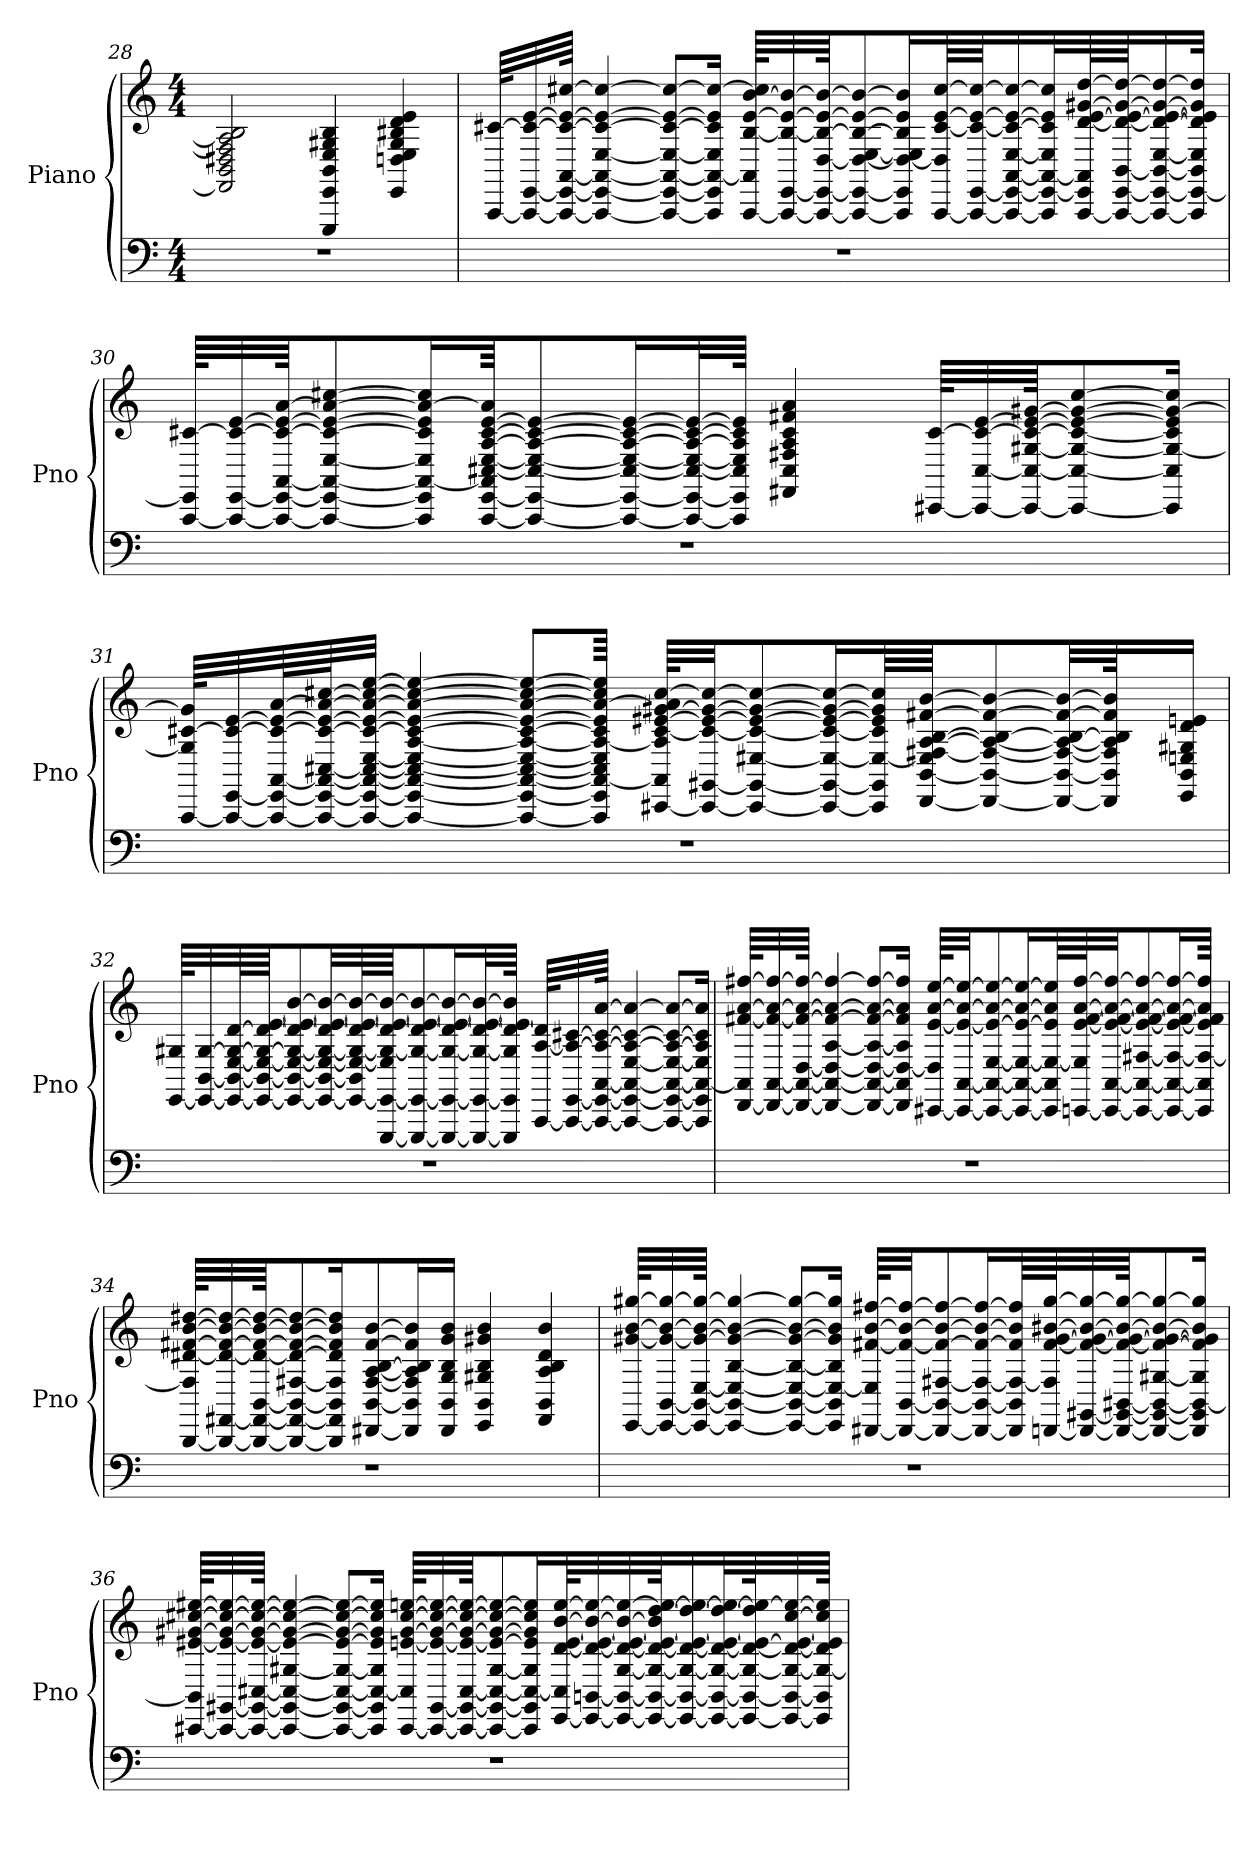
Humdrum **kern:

**kern	**kern
*part1	*part1
*staff2	*staff1
*I"Piano	*
*I'Pno	*
!!LO:LB:g=z
*clefF4	*clefG2
*k[]	*k[]
*C:	*C:
*M4/4	*M4/4
=28	=28
1r	2FF#/] 2BB/ 2D#X/ 2F#/] 2A/] 2B/
.	4EEE/ 4EE/ 4BB/ 4E/ 4G#X/ 4B/
.	4EE/ 4Dn/ 4E/ 4G#/ 4B#X/ 4d/ 4e/
=29	=29
1r	[64AAA/ [64c#X/KLLL
.	32AAA/_ [32EE/ 32c#/_ [32e/
.	64AAA/_ 64EE/_ [64AA/ 64c#/_ 64e/_ [64cc#X/JJJk
.	4AAA/_ 4EE/_ 4AA/_ [4E/ 4c#/_ 4e/_ 4cc#/_
.	8AAA/_ 8EE/_ 8AA/_ 8E/_ 8c#/_ 8e/_ 8cc#/_L
.	16AAA/] 16EE/] 16AA/_ 16E/] 16c#/] 16e/] 16cc#/_Jk
.	[64AAA/ 64AA/] [64B/ [64e/ [64b/ 64cc#/]KLLL
.	32AAA/_ [32EE/ 32B/_ 32e/_ 32b/_
.	64AAA/_ 64EE/_ [64D/ 64B/_ 64e/_ 64b/_JJK
.	8AAA/_ 8EE/_ 8D/_ [8E/ 8B/_ 8e/_ 8b/_
.	16AAA/] 16EE/] 16D/_ 16E/] 16B/] 16e/] 16b/]L
.	[64AAA/ 64D/] [64c#/ [64e/ [64cc#/LL
.	64AAA/_ [64EE/ 64c#/_ 64e/_ 64cc#/_JJ
.	16AAA/_ 16EE/_ [16AA/ [16E/ 16c#/_ 16e/_ 16cc#/_
.	32AAA/] 32EE/_ 32AA/_ 32E/] 32c#/] 32e/] 32cc#/]L
.	[64AAA/ 64EE/] 64AA/] [64d/ [64e/ [64g#X/ [64dd/L
.	64AAA/_ [64EE/ [64BB/ 64d/_ 64e/_ 64g#/_ 64dd/_JJ
.	16AAA/_ 16EE/_ 16BB/_ [16E/ 16d/_ 16e/_ 16g#/_ 16dd/_
.	32AAA/] 32EE/_ 32BB/] 32E/] 32d/] 32e/] 32g#/] 32dd/]JJk
!!LO:LB:g=z
=30	=30
1r	[64AAA/ 64EE/] [64c#X/KLLL
.	32AAA/_ [32EE/ 32c#/_ [32e/
.	64AAA/_ 64EE/_ [64AA/ 64c#/_ 64e/_ [64a/JJK
.	8AAA/_ 8EE/_ 8AA/_ [8E/ 8c#/_ 8e/_ 8a/_ [8cc#X/
.	16AAA/] 16EE/] 16AA/_ 16E/] 16c#/] 16e/] 16a/_ 16cc#/]L
.	[64AAA/ [64EE/ 64AA/] [64C#X/ [64E/ [64A/ [64c#/ [64e/ 64a/]JKK
.	8AAA/_ 8EE/_ 8C#/_ 8E/_ 8A/_ 8c#/_ 8e/_
.	16AAA/_ 16EE/_ 16C#/_ 16E/_ 16A/_ 16c#/_ 16e/_L
.	32AAA/_ 32EE/_ 32C#/_ 32E/_ 32A/_ 32c#/_ 32e/_L
.	64AAA/] 64EE/] 64C#/] 64E/] 64A/] 64c#/] 64e/]JJJk
.	4FF#X/ 4C#/ 4F#X/ 4A/ 4c#/ 4f#X/ 4a/
.	[64CC#X/ [64c#/KLLL
.	32CC#/_ [32C#/ 32c#/_ [32e/
.	64CC#/_ 64C#/_ [64G#X/ 64c#/_ 64e/_ [64g#X/JJK
.	8CC#/_ 8C#/_ 8G#/_ 8c#/_ 8e/_ 8g#/_ [8cc#/
.	16CC#/] 16C#/] 16G#/_ 16c#/] 16e/] 16g#/_ 16cc#/]Jk
=31	=31
1r	[64AAA/ 64G#/] [64c#X/ 64g#/]KLLL
.	32AAA/_ [32EE/ 32c#/_ [32e/
.	64AAA/_ 64EE/_ [64AA/ 64c#/_ 64e/_ [64a/L
.	64AAA/_ 64EE/_ 64AA/_ [64C#X/ 64c#/_ 64e/_ 64a/_ [64cc#X/J
.	32AAA/_ 32EE/_ 32AA/_ 32C#/_ [32E/ 32c#/_ 32e/_ 32a/_ 32cc#/_ [32ee/JJJ
.	4AAA/_ 4EE/_ 4AA/_ 4C#/_ 4E/_ [4A/ 4c#/_ 4e/_ 4a/_ 4cc#/_ 4ee/_
.	8AAA/_ 8EE/_ 8AA/_ 8C#/_ 8E/_ 8A/_ 8c#/_ 8e/_ 8a/_ 8cc#/_ 8ee/_L
.	64AAA/] 64EE/] 64AA/_ 64C#/] 64E/] 64A/_ 64c#/] 64e/] 64a/_ 64cc#/] 64ee/]Jkkk
.	[64CC#X/ 64AA/] 64A/] [64c#/ [64e#X/ [64g#X/ 64a/] [64cc#/KLLL
.	32CC#/_ [32GG#X/ 32c#/_ 32e#/_ 32g#/_ 32cc#/_JJ
.	8CC#/_ 8GG#/_ [8E#X/ 8c#/_ 8e#/_ 8g#/_ 8cc#/_
.	16CC#/_ 16GG#/_ 16E#/_ 16c#/_ 16e#/_ 16g#/_ 16cc#/_L
.	64CC#/] 64GG#/] 64E#/_ 64c#/] 64e#/] 64g#/] 64cc#/]LL
.	[64DD/ [64BB/ 64E#/] [64F#X/ [64A/ [64B/ [64f#X/ [64b/JJJ
.	8DD/_ 8BB/_ 8F#/_ 8A/_ 8B/_ 8f#/_ 8b/_
.	32DD/_ 32BB/_ 32F#/_ 32A/_ 32B/_ 32f#/_ 32b/_LL
.	64DD/] 64BB/] 64F#/] 64A/] 64B/] 64f#/] 64b/]JK
.	16EE/ 16BB/ 16En/ 16G#X/ 16d/ 16en/JJ
!!LO:LB:g=z
=32	=32
1r	[64EE/ 64G#X/KLLL
.	32EE/_ [32BB/ [32G#/
.	64EE/_ 64BB/_ [64E/ 64G#/_ [64d/L
.	64EE/_ 64BB/_ 64E/_ 64G#/_ 64d/_ [64e/JJJ
.	8EE/_ 8BB/_ 8E/_ 8G#/_ 8d/_ 8e/_ [8b/
.	32EE/_ 32BB/_ 32E/_ 32G#/_ 32d/_ 32e/_ 32b/_LL
.	64EE/_ 64BB/] 64E/_ 64G#/_ 64d/_ 64e/_ 64b/_L
.	[64EEE/ 64EE/_ 64E/] 64G#/_ 64d/_ 64e/_ 64b/_JJJ
.	8EEE/_ 8EE/_ 8G#/_ 8d/_ 8e/_ 8b/_
.	16EEE/_ 16EE/_ 16G#/_ 16d/_ 16e/_ 16b/_L
.	32EEE/_ 32EE/_ 32G#/_ 32d/_ 32e/_ 32b/_L
.	64EEE/] 64EE/] 64G#/] 64d/_ 64e/] 64b/]JJJk
.	[64AAA/ [64A/ 64d/]KLLL
.	32AAA/_ [32EE/ 32A/_ [32c#X/
.	64AAA/_ 64EE/_ [64AA/ 64A/_ 64c#/_ [64a/JJJk
.	4AAA/_ 4EE/_ 4AA/_ [4E/ 4A/_ 4c#/_ 4a/_
.	8AAA/_ 8EE/_ 8AA/_ 8E/_ 8A/_ 8c#/_ 8a/_L
.	16AAA/] 16EE/] 16AA/_ 16E/] 16A/] 16c#/] 16a/]Jk
=33	=33
1r	[64DD/ 64AA/] [64f#X/ [64a/ [64ff#X/KLLL
.	32DD/_ [32AA/ 32f#/_ 32a/_ 32ff#/_
.	64DD/_ 64AA/_ [64D/ 64f#/_ 64a/_ 64ff#/_JJJk
.	4DD/_ 4AA/_ 4D/_ [4A/ 4f#/_ 4a/_ 4ff#/_
.	8DD/_ 8AA/_ 8D/_ 8A/_ 8f#/_ 8a/_ 8ff#/_L
.	16DD/] 16AA/] 16D/_ 16A/] 16f#/] 16a/] 16ff#/]Jk
.	[64CC#X/ 64D/] [64e/ [64a/ [64ee/KLLL
.	32CC#/_ [32AA/ 32e/_ 32a/_ 32ee/_JJ
.	8CC#/_ 8AA/_ [8E/ 8e/_ 8a/_ 8ee/_
.	16CC#/_ 16AA/_ 16E/_ 16e/_ 16a/_ 16ee/_L
.	64CC#/] 64AA/] 64E/_ 64e/] 64a/] 64ee/]LL
.	[64CCn/ 64E/] [64e/ [64f#/ [64a/ [64ff#/J
.	32CC/_ [32AA/ 32e/_ 32f#/_ 32a/_ 32ff#/_JJ
.	8CC/_ 8AA/_ [8F#X/ 8e/_ 8f#/_ 8a/_ 8ff#/_
.	16CC/_ 16AA/_ 16F#/_ 16e/_ 16f#/_ 16a/_ 16ff#/_L
.	64CC/] 64AA/] 64F#/_ 64e/] 64f#/] 64a/] 64ff#/]JJkk
!!LO:LB:g=z
=34	=34
1r	[64BBB/ 64F#/] [64d#X/ [64f#X/ [64b/ [64dd#X/KLLL
.	32BBB/_ [32FF#X/ 32d#/_ 32f#/_ 32b/_ 32dd#/_
.	64BBB/_ 64FF#/_ [64BB/ 64d#/_ 64f#/_ 64b/_ 64dd#/_JJK
.	8BBB/_ 8FF#/_ 8BB/_ [8F#X/ 8d#/_ 8f#/_ 8b/_ 8dd#/_
.	16BBB/] 16FF#/] 16BB/] 16F#/] 16d#/] 16f#/] 16b/] 16dd#/]K
.	[8DD#X/ [8BB/ [8F#/ [8A/ [8B/ [8f#/ [8b/
.	16DD#/] 16BB/] 16F#/] 16A/] 16B/] 16f#/] 16b/]L
.	16DD#/ 16BB/ 16G/ 16B/ 16g/ 16b/JJ
.	4EE/ 4BB/ 4G#X/ 4B/ 4g#X/ 4b/
.	4FF#/ 4BB/ 4A/ 4B/ 4d#/ 4b/
=35	=35
1r	[64EE/ [64g#X/ [64b/ [64gg#X/KLLL
.	32EE/_ [32BB/ 32g#/_ 32b/_ 32gg#/_
.	64EE/_ 64BB/_ [64E/ 64g#/_ 64b/_ 64gg#/_JJJk
.	4EE/_ 4BB/_ 4E/_ [4B/ 4g#/_ 4b/_ 4gg#/_
.	8EE/_ 8BB/_ 8E/_ 8B/_ 8g#/_ 8b/_ 8gg#/_L
.	16EE/] 16BB/] 16E/_ 16B/] 16g#/] 16b/] 16gg#/]Jk
.	[64DD#X/ 64E/] [64f#X/ [64b/ [64ff#X/KLLL
.	32DD#/_ [32BB/ 32f#/_ 32b/_ 32ff#/_JJ
.	8DD#/_ 8BB/_ [8F#X/ 8f#/_ 8b/_ 8ff#/_
.	16DD#/_ 16BB/_ 16F#/_ 16f#/_ 16b/_ 16ff#/_L
.	64DD#/] 64BB/] 64F#/_ 64f#/] 64b/] 64ff#/]LL
.	[64DDn/ 64F#/] [64f#/ [64g#/ [64b#X/ [64gg#/J
.	32DD/_ [32GG#X/ 32f#/_ 32g#/_ 32b#/_ 32gg#/_
.	64DD/_ 64GG#/_ [64BB#X/ 64f#/_ 64g#/_ 64b#/_ 64gg#/_JJK
.	8DD/_ 8GG#/_ 8BB#/_ [8G#X/ 8f#/_ 8g#/_ 8b#/_ 8gg#/_
.	16DD/] 16GG#/] 16BB#/_ 16G#/] 16f#/] 16g#/] 16b#/] 16gg#/]Jk
!!LO:LB:g=z
=36	=36
1r	[64CC#X/ 64BB#/] [64e#X/ [64g#X/ [64cc#X/ [64ee#X/KLLL
.	32CC#/_ [32GG#X/ 32e#/_ 32g#/_ 32cc#/_ 32ee#/_
.	64CC#/_ 64GG#/_ [64C#X/ 64e#/_ 64g#/_ 64cc#/_ 64ee#/_JJJk
.	4CC#/_ 4GG#/_ 4C#/_ [4G#X/ 4e#/_ 4g#/_ 4cc#/_ 4ee#/_
.	8CC#/_ 8GG#/_ 8C#/_ 8G#/_ 8e#/_ 8g#/_ 8cc#/_ 8ee#/_L
.	16CC#/] 16GG#/] 16C#/_ 16G#/] 16e#/] 16g#/] 16cc#/] 16ee#/]Jk
.	[64CC#/ 64C#/] [64en/ [64g#/ [64cc#/ [64een/KLLL
.	32CC#/_ [32GG#/ 32e/_ 32g#/_ 32cc#/_ 32ee/_
.	64CC#/_ 64GG#/_ [64C#/ 64e/_ 64g#/_ 64cc#/_ 64ee/_JJK
.	8CC#/_ 8GG#/_ 8C#/_ [8G#/ 8e/_ 8g#/_ 8cc#/_ 8ee/_
.	16CC#/] 16GG#/] 16C#/_ 16G#/] 16e/] 16g#/] 16cc#/] 16ee/]L
.	[64EE/ 64C#/] [64d/ [64e/ [64b/ [64ee/KL
.	32EE/_ [32BBn/ 32d/_ 32e/_ 32b/_ 32ee/_
.	32EE/_ 32BB/_ [32G#/ 32d/_ 32e/_ 32b/_ 32ee/_
.	64EE/_ 64BB/_ 64G#/_ 64d/_ 64e/_ 64b/] [64dd/ 64ee/_JK
.	16EE/_ 16BB/_ 16G#/_ 16d/_ 16e/_ 16dd/_ 16ee/_
.	32EE/_ 32BB/_ 32G#/_ 32d/_ 32e/_ 32dd/_ 32ee/_L
.	64EE/_ 64BB/_ 64G#/_ 64d/_ 64e/_ 64dd/] 64ee/_K
.	32EE/_ 32BB/_ 32G#/_ 32d/_ 32e/_ [32cc#/ 32ee/_
.	64EE/] 64BB/] 64G#/_ 64d/] 64e/] 64cc#/] 64ee/]JJJk
=	=
*-	*-
